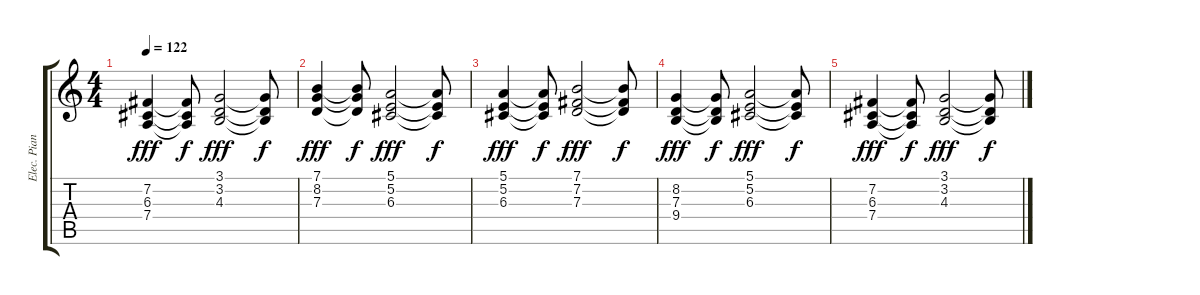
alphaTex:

\track ("Elec. Piano" "Elec. Pian") {instrument electricpiano1}
\staff {score tabs}
\tuning (E4 B3 G3 D3 A2 E2) {hide}
\ts (4 4)
\tempo 122
\clef g2
\ks c
(7.2 6.3 7.4).4{dy fff} (7.2{t} 6.3{t} 7.4{t}).8{dy f} (3.1 3.2 4.3).2{dy fff} (3.1{t} 3.2{t} 4.3{t}).8{dy f} |
(7.1 8.2 7.3).4{dy fff} (7.1{t} 8.2{t} 7.3{t}).8{dy f} (5.1 5.2 6.3).2{dy fff} (5.1{t} 5.2{t} 6.3{t}).8{dy f} |
(5.1 5.2 6.3).4{dy fff} (5.1{t} 5.2{t} 6.3{t}).8{dy f} (7.1 7.2 7.3).2{dy fff} (7.1{t} 7.2{t} 7.3{t}).8{dy f} |
(8.2 7.3 9.4).4{dy fff} (8.2{t} 7.3{t} 9.4{t}).8{dy f} (5.1 5.2 6.3).2{dy fff} (5.1{t} 5.2{t} 6.3{t}).8{dy f} |
(7.2 6.3 7.4).4{dy fff} (7.2{t} 6.3{t} 7.4{t}).8{dy f} (3.1 3.2 4.3).2{dy fff} (3.1{t} 3.2{t} 4.3{t}).8{dy f}
